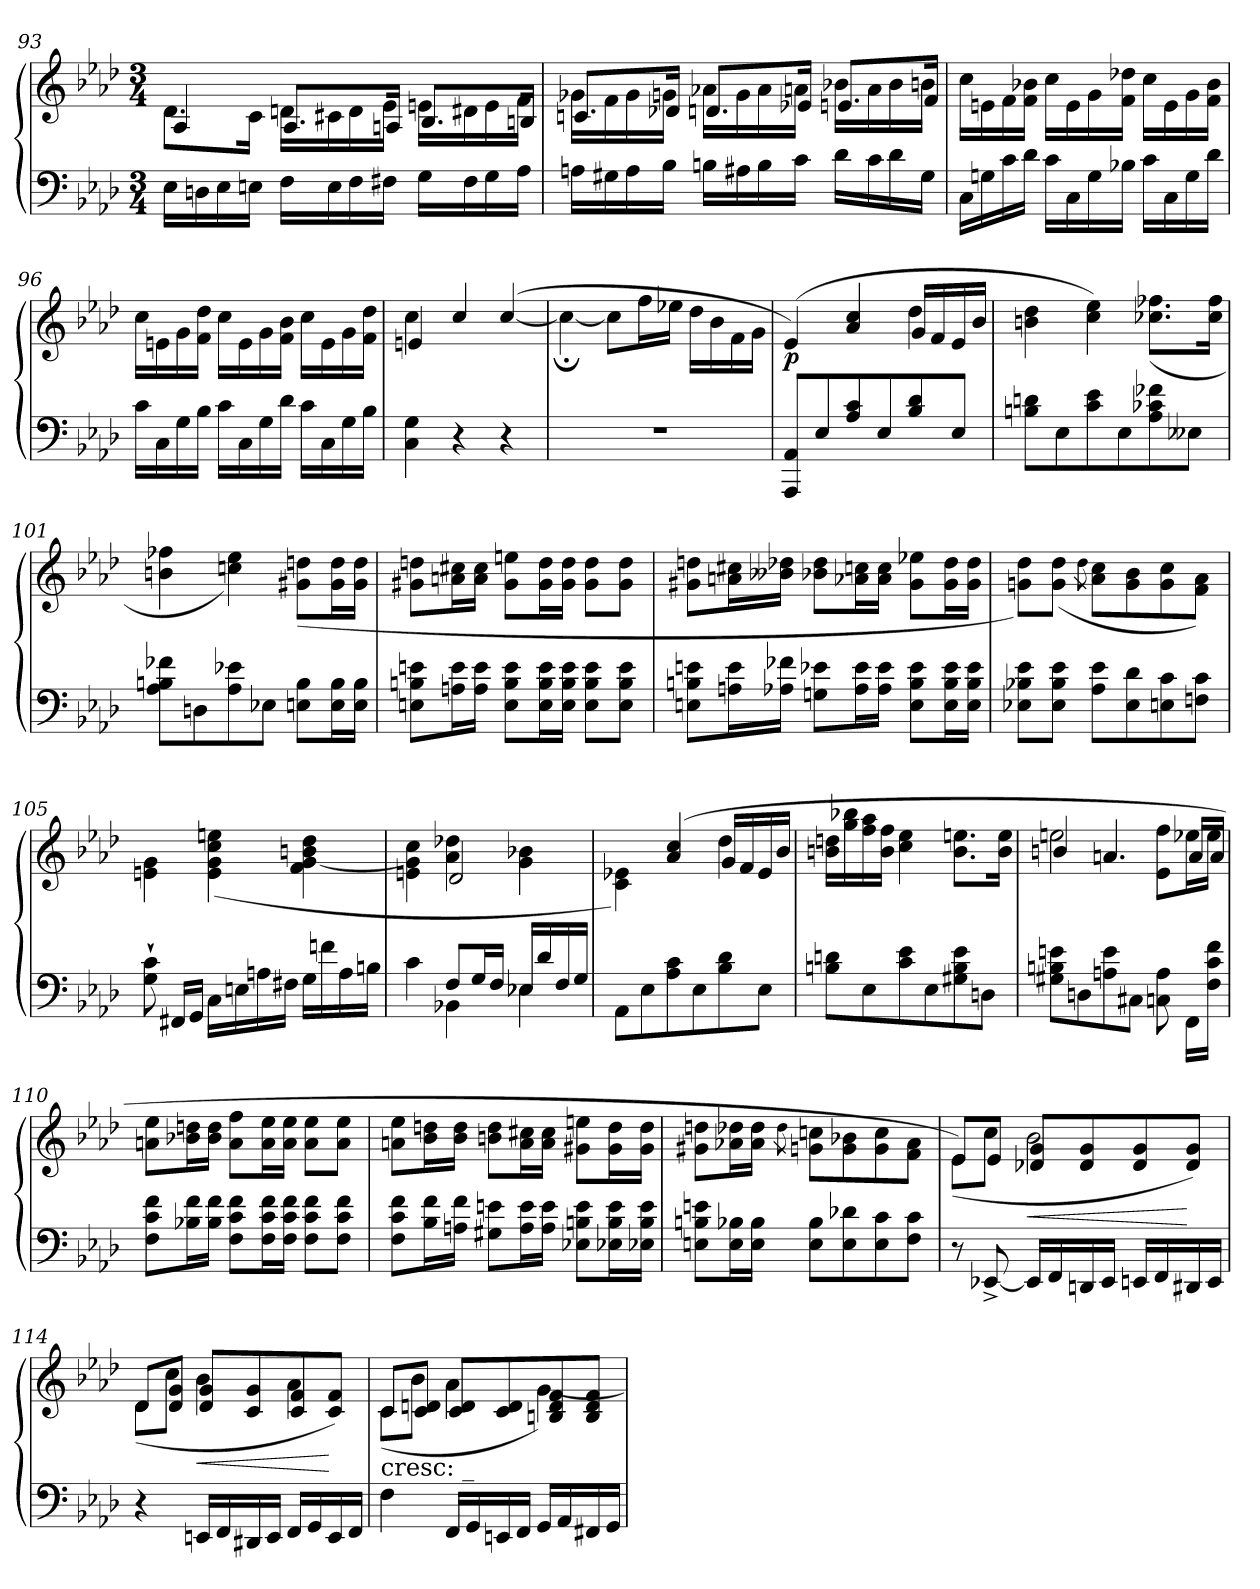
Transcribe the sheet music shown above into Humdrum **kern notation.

**kern	**kern	**dynam
*part1	*part1	*part1
*staff2	*staff1	*staff1/2
*clefF4	*clefG2	*
*k[b-e-a-d-]	*k[b-e-a-d-]	*
*M3/4	*M3/4	*
=93	=93	=93
*	*^	*
*	*	*^	*
16E-\LL	2.ryy	8.d-\L	4A-/	.
16Dn\	.	.	.	.
16E-\	.	.	.	.
16En\JJ	.	16c\Jk	.	.
16F\LL	.	16dn\LL	8.A-/L	.
16E\	.	16c#X\	.	.
16F\	.	16d\	.	.
16F#X\JJ	.	16e-\JJ	16An/Jk	.
16G\LL	.	16en\LL	8.B-/L	.
16F#\	.	16d#X\	.	.
16G\	.	16e\	.	.
16A-\JJ	.	16f\JJ	16Bn/Jk	.
!!LO:LB:g=z	!!	!!
=94	=94	=94	=94	=94
16An\LL	2.ryy	16g-X\LL	8.cn/L	.
16G#X\	.	16f\	.	.
16A\	.	16g-\	.	.
16B-\JJ	.	16gn\JJ	16d-X/Jk	.
16Bn\LL	.	16a-X\LL	8.dn/L	.
16A#X\	.	16g\	.	.
16B\	.	16a-\	.	.
16c\JJ	.	16an\JJ	16e-X/Jk	.
16d-\LL	.	16b-X\LL	8.en/L	.
16c\	.	16a\	.	.
16d-\	.	16b-\	.	.
16G#\JJ	.	16bn\JJ	16f/Jk	.
*	*	*v	*v	*
=95	=95	=95	=95
16C\LL	2.ryy	16cc\LL	.
16Gn\	.	16en\	.
16c\	.	16f\	.
16d-\JJ	.	16f\ 16b-X\JJ	.
16c\LL	.	16cc\LL	.
16C\	.	16e\	.
16G\	.	16g\	.
16B-X\JJ	.	16f\ 16dd-X\JJ	.
16c\LL	.	16cc\LL	.
16C\	.	16e\	.
16G\	.	16g\	.
16d-\JJ	.	16f\ 16b-\JJ	.
!!LO:LB:g=z	!!
=96	=96	=96	=96
16c\LL	2.ryy	16cc\LL	.
16C\	.	16en\	.
16G\	.	16g\	.
16B-\JJ	.	16f\ 16dd-\JJ	.
16c\LL	.	16cc\LL	.
16C\	.	16e\	.
16G\	.	16g\	.
16d-\JJ	.	16f\ 16b-\JJ	.
16c\LL	.	16cc\LL	.
16C\	.	16e\	.
16G\	.	16g\	.
16B-\JJ	.	16f\ 16dd-\JJ	.
=97	=97	=97	=97
*	*	*^	*
4C\ 4G\	2.ryy	4cc\	4en/	.
4r	.	4cc/	2ryy	.
4r	.	(>[4cc/	.	.
*	*	*v	*v	*
=98	=98	=98	=98
2.rF	2.ryy	4cc;\_	.
.	.	8cc\L]	.
.	.	16ff\L	.
.	.	16ee-X\JJ	.
.	.	16dd-\LL	.
.	.	16b-\	.
.	.	16f\	.
.	.	16g\JJ	.
=99	=99	=99	=99
*	*	*^	*
!	!	!	!	!LO:DY:b
8AAA-/ 8AA-/L	2.ryy	(>4e-/)	2ryy	p
8E-/	.	.	.	.
8A-/ 8c/	.	4a-/ 4cc/	.	.
8E-/	.	.	.	.
8B-/ 8d-/	.	4dd-\	16g/LL	.
.	.	.	16f/	.
8E-/J	.	.	16e-/	.
.	.	.	16b-/JJ	.
*	*	*v	*v	*
=100	=100	=100	=100
8Bn\ 8dn\L	2.ryy	4bn\ 4dd-\	.
8E-\	.	.	.
8c\ 8e-\	.	4cc\ 4ee-\)	.
8E-\	.	.	.
8A-\ 8c-X\ 8f-X\	.	(>8.cc-X\ 8.ff-X\L	.
8E--X\J	.	.	.
.	.	16cc-\ 16ff-\Jk	.
!!LO:LB:g=z	!!
=101	=101	=101	=101
8A-\ 8Bn\ 8f-X\L	2.ryy	4bn\ 4ff-X\	.
8Dn\	.	.	.
8A-\ 8e-X\	.	4ccn\ 4ee-\)	.
8E-X\J	.	.	.
8En\ 8B\L	.	(>8g#X\ 8ddn\L	.
16E\ 16B\L	.	16g#\ 16dd\L	.
16E\ 16B\JJ	.	16g#\ 16dd\JJ	.
=102	=102	=102	=102
8En\ 8Bn\ 8en\L	2.ryy	8g#X\ 8ddn\L	.
16An\ 16e\L	.	16an\ 16cc#X\L	.
16A\ 16e\JJ	.	16a\ 16cc#\JJ	.
8E\ 8B\ 8e\L	.	8g#\ 8een\L	.
16E\ 16B\ 16e\L	.	16g#\ 16dd\L	.
16E\ 16B\ 16e\JJ	.	16g#\ 16dd\JJ	.
8E\ 8B\ 8e\L	.	8g#\ 8dd\L	.
8E\ 8B\ 8e\J	.	8g#\ 8dd\J	.
=103	=103	=103	=103
8En\ 8Bn\ 8en\L	2.ryy	8g#X\ 8ddn\L	.
16An\ 16e\L	.	16an\ 16cc#X\L	.
16A-X\ 16f-X\JJ	.	16b--X\ 16dd-X\JJ	.
8Gn\ 8e-X\L	.	8b-X\ 8dd-\L	.
16A-\ 16e-\L	.	16a-X\ 16ccn\L	.
16A-\ 16e-\JJ	.	16a-\ 16cc\JJ	.
8E\ 8B\ 8e-\L	.	8g#\ 8ee-X\L	.
16E\ 16B\ 16e-\L	.	16g#\ 16dd-\L	.
16E\ 16B\ 16e-\JJ	.	16g#\ 16dd-\JJ	.
!!LO:LB:g=z	!!
=104	=104	=104	=104
8E-X\ 8B-X\ 8e-\L	2.ryy	8gn\ 8dd-\L)	.
8E-\ 8B-\ 8e-\J	.	(>8g\ 8dd-\J	.
.	.	8qdd-\	.
8A-\ 8e-\L	.	8a-\ 8cc\L	.
8E-\ 8d-\	.	8g\ 8b-\	.
8En\ 8c\	.	8g\ 8cc\	.
8Fn\ 8c\J	.	8f\ 8a-\J)	.
=105	=105	=105	=105
8G\` 8c\`	2.ryy	4en\ 4g\	.
16FF#X/LL	.	.	.
16GG/JJ	.	.	.
16C\LL	.	(>4e\ 4g\ 4cc\ 4een\	.
16En\	.	.	.
16An\	.	.	.
16F#X\JJ	.	.	.
16G\LL	.	4f\ [4g\ 4bn\ 4dd-\	.
16fn\	.	.	.
16A\	.	.	.
16Bn\JJ	.	.	.
=106	=106	=106	=106
*^	*	*^	*
4ryy	4c\	2.ryy	4en\ 4g\] 4cc\	4ryy	.
8F/L	4BB-X\	.	4a-\ 4dd-X\	2d-/	.
16G/L	.	.	.	.	.
16F/JJ	.	.	.	.	.
16E-X/LL	4E-X\	.	4g\ 4b-X\	.	.
16d-/	.	.	.	.	.
16F/	.	.	.	.	.
16G/JJ	.	.	.	.	.
=107	=107	=107	=107	=107	=107
8AA-\L	4ryy	2.ryy	4c\ 4e-X\)	2ryy	.
8E-\	.	.	.	.	.
8A-\ 8c\	2ryy	.	(>4a-/ 4cc/	.	.
8E-\	.	.	.	.	.
8B-\ 8d-\	.	.	4dd-\	16g/LL	.
.	.	.	.	16f/	.
8E-\J	.	.	.	16e-/	.
.	.	.	.	16b-/JJ	.
*v	*v	*	*	*	*
*	*	*v	*v	*
!!LO:LB:g=z
=108	=108	=108	=108
8Bn\ 8dn\L	2.ryy	16bn\ 16ddn\LL	.
.	.	16gg\ 16bb-X\	.
8E-\	.	16ff\ 16aa-\	.
.	.	16b\ 16ff\JJ	.
8c\ 8e-\	.	4cc\ 4ee-\	.
8E-\	.	.	.
8G#X\ 8B\ 8e-\	.	8.b\ 8.een\L	.
8Dn\J	.	.	.
.	.	16b\ 16ee\Jk	.
=109	=109	=109	=109
*	*	*^	*
8G#X\ 8Bn\ 8en\L	2.ryy	2een\	4bn/	.
8Dn\	.	.	.	.
8An\ 8e\	.	.	4.an/	.
8C#X\J	.	.	.	.
8Cn\ 8A\	.	8e-\ 8ff\L	.	.
16FF\LL	.	16ee-X\L	16a/LL	.
16F\ 16c\ 16f\JJ	.	16ee-\JJ	16a/JJ	.
*	*	*v	*v	*
=110	=110	=110	=110
8F\ 8c\ 8f\L	2.ryy	8an\ 8ee-\L	.
16B-X\ 16f\L	.	16b-X\ 16ddn\L	.
16B-\ 16f\JJ	.	16b-\ 16dd\JJ	.
8F\ 8c\ 8f\L	.	8a\ 8ff\L	.
16F\ 16c\ 16f\L	.	16a\ 16ee-\L	.
16F\ 16c\ 16f\JJ	.	16a\ 16ee-\JJ	.
8F\ 8c\ 8f\L	.	8a\ 8ee-\L	.
8F\ 8c\ 8f\J	.	8a\ 8ee-\J	.
!!LO:PB:g=z	!!
=111	=111	=111	=111
8F\ 8c\ 8f\L	2.ryy	8an\ 8ee-\L	.
16B-\ 16f\L	.	16b-\ 16ddn\L	.
16An\ 16f\JJ	.	16b-\ 16dd\JJ	.
8G#X\ 8en\L	.	8bn\ 8dd\L	.
16A\ 16e\L	.	16a\ 16cc#X\L	.
16A\ 16e\JJ	.	16a\ 16cc#\JJ	.
8E-X\ 8Bn\ 8e\L	.	8g#X\ 8een\L	.
16E-X\ 16B\ 16e\L	.	16g#\ 16dd\L	.
16E-X\ 16B\ 16e\JJ	.	16g#\ 16dd\JJ	.
=112	=112	=112	=112
8En\ 8Bn\ 8en\L	2.ryy	8g#X\ 8ddn\L	.
16E\ 16B-X\L	.	16a-X\ 16dd-X\L	.
16E\ 16B-\JJ	.	16a-\ 16dd-\JJ	.
.	.	8qdd-\	.
8E\ 8B-\L	.	8gn\ 8ccn\L	.
8E\ 8d-X\	.	8g\ 8b-X\	.
8E\ 8c\	.	8g\ 8cc\	.
8F\ 8c\J	.	8f\ 8a-\J	.
=113	=113	=113	=113
*	*	*^	*
8r	2.ryy	(>8e-\L)	8e-/L	.
[8EE-X^/	.	8cc\J	8e-/J	.
!	!	!	!	!LO:HP:b
16EE-/LL]	.	2b-\	8d-X/ 8g/L	<
16FF/	.	.	.	.
16DDn/	.	.	8d-/ 8g/	.
16EE-/JJ	.	.	.	.
16EEn/LL	.	.	8d-/ 8g/	.
16FF/	.	.	.	.
16DD#X/	.	.	8d-/ 8g/J)	[
16EE/JJ	.	.	.	.
!!LO:LB:g=z	!!	!!
=114	=114	=114	=114	=114
4r	2.ryy	(>8d-\L	8d-/L	.
.	.	8cc\J	8d-/ 8g/J	.
!	!	!	!	!LO:HP:b
16EEn/LL	.	4b-\	8d-/ 8g/L	<
16FF/	.	.	.	.
16DD#X/	.	.	8c/ 8g/	.
16EE/JJ	.	.	.	.
16FF/LL	.	4a-\	8c/ 8f/	.
16GG/	.	.	.	.
16EE/	.	.	8c/ 8f/J)	[
16FF/JJ	.	.	.	.
=115	=115	=115	=115	=115
!	!LO:TX:b:t=cresc&colon; _	!	!	!
4F\	2.ryy	(>8c\L	8c/L	.
.	.	8b-\J	8c/ 8dn/J	.
16FF/LL	.	4a-\	8c/ 8d/L	.
16GG/	.	.	.	.
16EEn/	.	.	8c/ 8d/	.
16FF/JJ	.	.	.	.
16GG/LL	.	[4g\)	8Bn/ 8d/ 8f/	.
16AA-/	.	.	.	.
16FF#X/	.	.	8B/ 8d/ 8f/J	.
16GG/JJ	.	.	.	.
*	*v	*v	*v	*
=	=	=
*-	*-	*-
